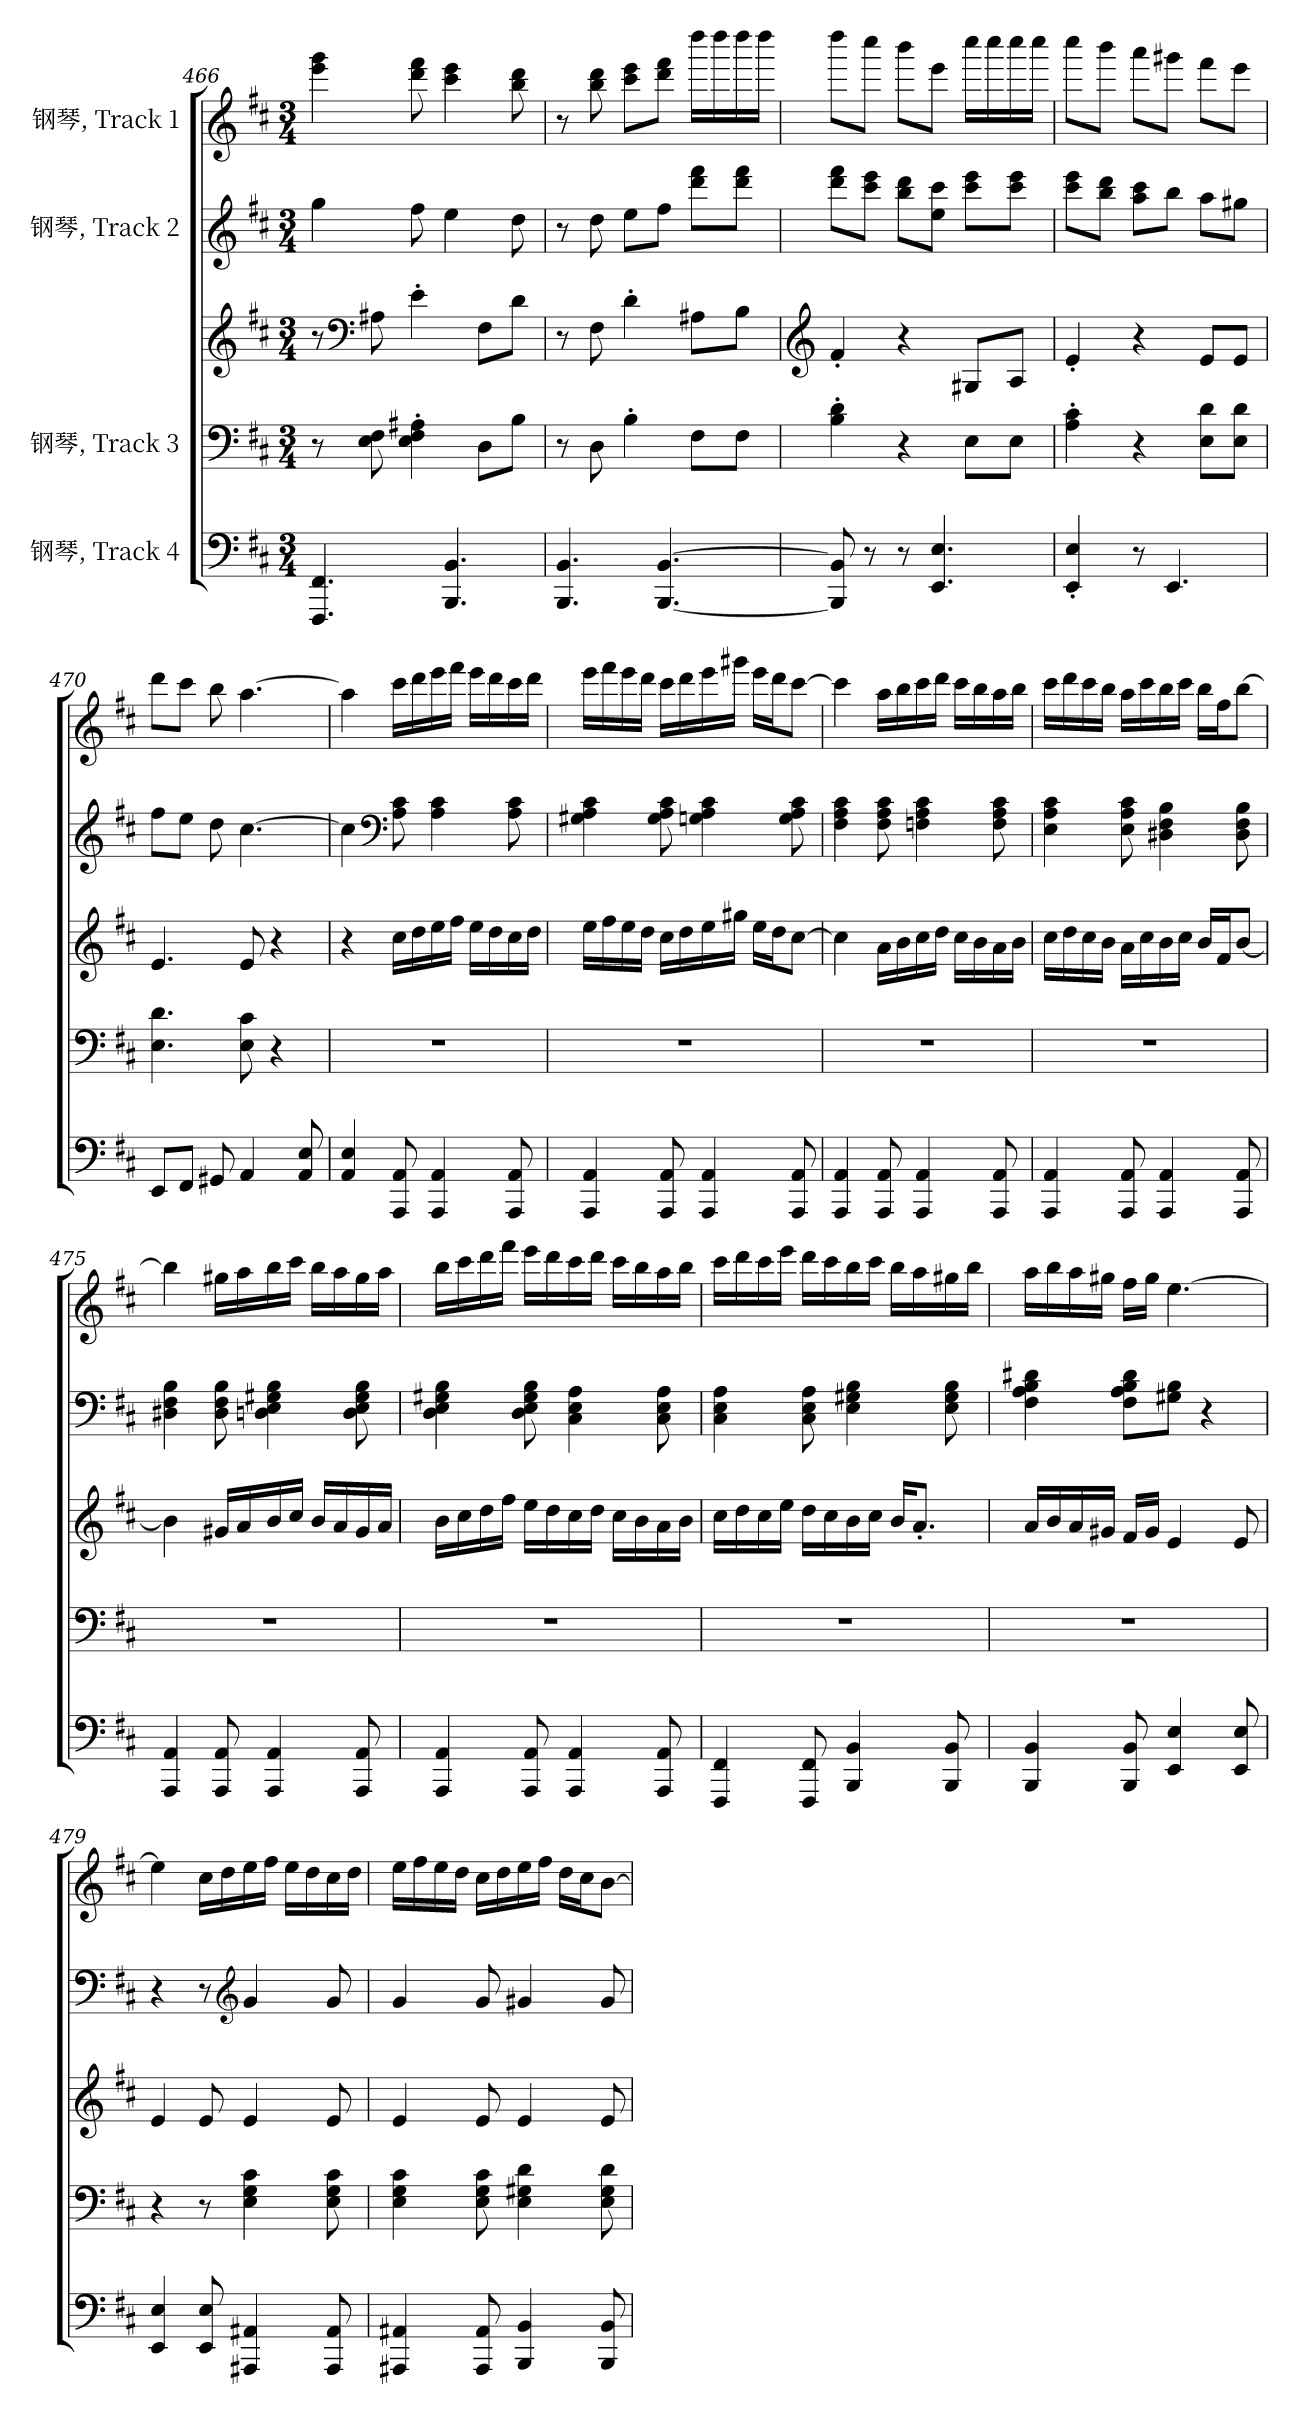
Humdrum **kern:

**kern	**kern	**kern	**kern	**kern
*part4	*part3	*part3	*part2	*part1
*staff5	*staff4	*staff3	*staff2	*staff1
*I"钢琴, Track 4	*I"钢琴, Track 3	*	*I"钢琴, Track 2	*I"钢琴, Track 1
*clefF4	*clefF4	*clefG2	*clefG2	*clefG2
*k[f#c#]	*k[f#c#]	*k[f#c#]	*k[f#c#]	*k[f#c#]
*M3/4	*M3/4	*M3/4	*M3/4	*M3/4
=466	=466	=466	=466	=466
4.FFF#/ 4.FF#/	8r	8r	4gg\	4eee\ 4ggg\
*	*	*clefF4	*	*
.	8E\ 8F#\	8A#X\	.	.
.	4E\' 4F#\' 4A#X\'	4e'\	8ff#\	8ddd\ 8fff#\
4.BBB/ 4.BB/	.	.	4ee\	4ccc#\ 4eee\
.	8D\L	8F#\L	.	.
.	8B\J	8d\J	8dd\	8bb\ 8ddd\
=467	=467	=467	=467	=467
4.BBB/ 4.BB/	8r	8r	8r	8r
.	8D\	8F#\	8dd\	8bb\ 8ddd\
.	4B'\	4d'\	8ee\L	8ccc#\ 8eee\L
[4.BBB/ [4.BB/	.	.	8ff#\J	8ddd\ 8fff#\J
.	8F#\L	8A#X\L	8ddd\ 8fff#\L	16dddd\LL
.	.	.	.	16dddd\
.	8F#\J	8B\J	8ddd\ 8fff#\J	16dddd\
.	.	.	.	16dddd\JJ
!!LO:LB:g=z
=468	=468	=468	=468	=468
*	*	*clefG2	*	*
8BBB/] 8BB/]	4B\' 4d\'	4f#'/	8ddd\ 8fff#\L	8dddd\L
8r	.	.	8ccc#\ 8eee\J	8cccc#\J
8r	4r	4r	8bb\ 8ddd\L	8bbb\L
4.EE/ 4.E/	.	.	8ee\ 8ccc#\J	8eee\J
.	8E\L	8G#X/L	8ccc#\ 8eee\L	16cccc#\LL
.	.	.	.	16cccc#\
.	8E\J	8A/J	8ccc#\ 8eee\J	16cccc#\
.	.	.	.	16cccc#\JJ
=469	=469	=469	=469	=469
4EE/' 4E/'	4A\' 4c#\'	4e'/	8ccc#\ 8eee\L	8cccc#\L
.	.	.	8bb\ 8ddd\J	8bbb\J
8r	4r	4r	8aa\ 8ccc#\L	8aaa\L
4.EE/	.	.	8bb\J	8ggg#X\J
.	8E\ 8d\L	8e/L	8aa\L	8fff#\L
.	8E\ 8d\J	8e/J	8gg#X\J	8eee\J
=470	=470	=470	=470	=470
8EE/L	4.E\ 4.d\	4.e/	8ff#\L	8ddd\L
8FF#/J	.	.	8ee\J	8ccc#\J
8GG#X/	.	.	8dd\	8bb\
4AA/	8E\ 8c#\	8e/	[4.cc#\	[4.aa\
.	4r	4r	.	.
8AA/ 8E/	.	.	.	.
!!LO:PB:g=z
=471	=471	=471	=471	=471
4AA/ 4E/	2.r	4r	4cc#\]	4aa\]
*	*	*	*clefF4	*
8AAA/ 8AA/	.	16cc#\LL	8A\ 8c#\	16ccc#\LL
.	.	16dd\	.	16ddd\
4AAA/ 4AA/	.	16ee\	4A\ 4c#\	16eee\
.	.	16ff#\JJ	.	16fff#\JJ
.	.	16ee\LL	.	16eee\LL
.	.	16dd\	.	16ddd\
8AAA/ 8AA/	.	16cc#\	8A\ 8c#\	16ccc#\
.	.	16dd\JJ	.	16ddd\JJ
=472	=472	=472	=472	=472
4AAA/ 4AA/	2.r	16ee\LL	4G#X\ 4A\ 4c#\	16eee\LL
.	.	16ff#\	.	16fff#\
.	.	16ee\	.	16eee\
.	.	16dd\JJ	.	16ddd\JJ
8AAA/ 8AA/	.	16cc#\LL	8G#\ 8A\ 8c#\	16ccc#\LL
.	.	16dd\	.	16ddd\
4AAA/ 4AA/	.	16ee\	4Gn\ 4A\ 4c#\	16eee\
.	.	16gg#X\JJ	.	16ggg#X\JJ
.	.	16ee\LL	.	16eee\LL
.	.	16dd\J	.	16ddd\J
8AAA/ 8AA/	.	[8cc#\J	8G\ 8A\ 8c#\	[8ccc#\J
!!LO:LB:g=z
=473	=473	=473	=473	=473
4AAA/ 4AA/	2.r	4cc#\]	4F#\ 4A\ 4c#\	4ccc#\]
8AAA/ 8AA/	.	16a\LL	8F#\ 8A\ 8c#\	16aa\LL
.	.	16b\	.	16bb\
4AAA/ 4AA/	.	16cc#\	4Fn\ 4A\ 4c#\	16ccc#\
.	.	16dd\JJ	.	16ddd\JJ
.	.	16cc#\LL	.	16ccc#\LL
.	.	16b\	.	16bb\
8AAA/ 8AA/	.	16a\	8F\ 8A\ 8c#\	16aa\
.	.	16b\JJ	.	16bb\JJ
=474	=474	=474	=474	=474
4AAA/ 4AA/	2.r	16cc#\LL	4E\ 4A\ 4c#\	16ccc#\LL
.	.	16dd\	.	16ddd\
.	.	16cc#\	.	16ccc#\
.	.	16b\JJ	.	16bb\JJ
8AAA/ 8AA/	.	16a\LL	8E\ 8A\ 8c#\	16aa\LL
.	.	16cc#\	.	16ccc#\
4AAA/ 4AA/	.	16b\	4D#X\ 4F#\ 4B\	16bb\
.	.	16cc#\JJ	.	16ccc#\JJ
.	.	16b/LL	.	16bb\LL
.	.	16f#/J	.	16ff#\J
8AAA/ 8AA/	.	[8b/J	8D#\ 8F#\ 8B\	[8bb\J
=475	=475	=475	=475	=475
4AAA/ 4AA/	2.r	4b\]	4D#X\ 4F#\ 4B\	4bb\]
8AAA/ 8AA/	.	16g#X/LL	8D#\ 8F#\ 8B\	16gg#X\LL
.	.	16a/	.	16aa\
4AAA/ 4AA/	.	16b/	4Dn\ 4E\ 4G#X\ 4B\	16bb\
.	.	16cc#/JJ	.	16ccc#\JJ
.	.	16b/LL	.	16bb\LL
.	.	16a/	.	16aa\
8AAA/ 8AA/	.	16g#/	8D\ 8E\ 8G#\ 8B\	16gg#\
.	.	16a/JJ	.	16aa\JJ
!!LO:PB:g=z
=476	=476	=476	=476	=476
4AAA/ 4AA/	2.r	16b\LL	4D\ 4E\ 4G#X\ 4B\	16bb\LL
.	.	16cc#\	.	16ccc#\
.	.	16dd\	.	16ddd\
.	.	16ff#\JJ	.	16fff#\JJ
8AAA/ 8AA/	.	16ee\LL	8D\ 8E\ 8G#\ 8B\	16eee\LL
.	.	16dd\	.	16ddd\
4AAA/ 4AA/	.	16cc#\	4C#\ 4E\ 4A\	16ccc#\
.	.	16dd\JJ	.	16ddd\JJ
.	.	16cc#\LL	.	16ccc#\LL
.	.	16b\	.	16bb\
8AAA/ 8AA/	.	16a\	8C#\ 8E\ 8A\	16aa\
.	.	16b\JJ	.	16bb\JJ
=477	=477	=477	=477	=477
4FFF#/ 4FF#/	2.r	16cc#\LL	4C#\ 4E\ 4A\	16ccc#\LL
.	.	16dd\	.	16ddd\
.	.	16cc#\	.	16ccc#\
.	.	16ee\JJ	.	16eee\JJ
8FFF#/ 8FF#/	.	16dd\LL	8C#\ 8E\ 8A\	16ddd\LL
.	.	16cc#\	.	16ccc#\
4BBB/ 4BB/	.	16b\	4E\ 4G#X\ 4B\	16bb\
.	.	16cc#\JJ	.	16ccc#\JJ
.	.	16b/KL	.	16bb\LL
.	.	8.a'/J	.	16aa\
8BBB/ 8BB/	.	.	8E\ 8G#\ 8B\	16gg#X\
.	.	.	.	16bb\JJ
!!LO:LB:g=z
=478	=478	=478	=478	=478
4BBB/ 4BB/	2.r	16a/LL	4F#\ 4A\ 4B\ 4d#X\	16aa\LL
.	.	16b/	.	16bb\
.	.	16a/	.	16aa\
.	.	16g#X/JJ	.	16gg#X\JJ
8BBB/ 8BB/	.	16f#/LL	8F#\ 8A\ 8B\ 8d#\L	16ff#\LL
.	.	16g#/JJ	.	16gg#\JJ
4EE/ 4E/	.	4e/	8G#X\ 8B\J	[4.ee\
.	.	.	4r	.
8EE/ 8E/	.	8e/	.	.
=479	=479	=479	=479	=479
4EE/ 4E/	4r	4e/	4r	4ee\]
8EE/ 8E/	8r	8e/	8r	16cc#\LL
.	.	.	.	16dd\
*	*	*	*clefG2	*
4AAA#X/ 4AA#X/	4E\ 4G\ 4c#\	4e/	4g/	16ee\
.	.	.	.	16ff#\JJ
.	.	.	.	16ee\LL
.	.	.	.	16dd\
8AAA#/ 8AA#/	8E\ 8G\ 8c#\	8e/	8g/	16cc#\
.	.	.	.	16dd\JJ
=480	=480	=480	=480	=480
4AAA#X/ 4AA#X/	4E\ 4G\ 4c#\	4e/	4g/	16ee\LL
.	.	.	.	16ff#\
.	.	.	.	16ee\
.	.	.	.	16dd\JJ
8AAA#/ 8AA#/	8E\ 8G\ 8c#\	8e/	8g/	16cc#\LL
.	.	.	.	16dd\
4BBB/ 4BB/	4E\ 4G#X\ 4d\	4e/	4g#X/	16ee\
.	.	.	.	16ff#\JJ
.	.	.	.	16dd\LL
.	.	.	.	16cc#\J
8BBB/ 8BB/	8E\ 8G#\ 8d\	8e/	8g#/	[8b\J
=	=	=	=	=
*-	*-	*-	*-	*-
